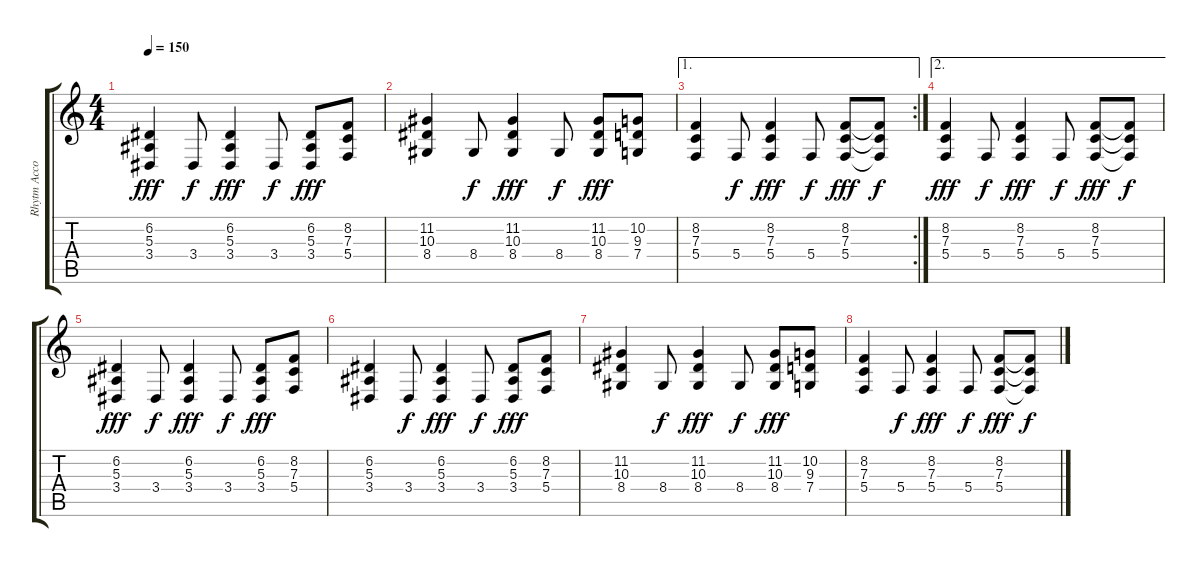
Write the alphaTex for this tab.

\track ("Rhytm Accordion" "Rhytm Acco") {instrument tangoaccordion}
\staff {score tabs}
\tuning (D4 A3 F3 C3 G2 C2) {hide}
\ts (4 4)
\tempo 150
\clef g2
\ks c
(6.2 5.3 3.4).4{dy fff} 3.4.8{dy f} (6.2 5.3 3.4).4{dy fff} 3.4.8{dy f} (6.2 5.3 3.4).8{dy fff} (8.2 7.3 5.4).8 |
(11.2 10.3 8.4).4 8.4.8{dy f} (11.2 10.3 8.4).4{dy fff} 8.4.8{dy f} (11.2 10.3 8.4).8{dy fff} (10.2 9.3 7.4).8 |
\ae 1
\rc 2
(8.2 7.3 5.4).4 5.4.8{dy f} (8.2 7.3 5.4).4{dy fff} 5.4.8{dy f} (8.2 7.3 5.4).8{dy fff} (8.2{t} 7.3{t} 5.4{t}).8{dy f} |
\ae 2
(8.2 7.3 5.4).4{dy fff} 5.4.8{dy f} (8.2 7.3 5.4).4{dy fff} 5.4.8{dy f} (8.2 7.3 5.4).8{dy fff} (8.2{t} 7.3{t} 5.4{t}).8{dy f} |
(6.2 5.3 3.4).4{dy fff volume 8 instrument accordion} 3.4.8{dy f} (6.2 5.3 3.4).4{dy fff} 3.4.8{dy f} (6.2 5.3 3.4).8{dy fff} (8.2 7.3 5.4).8 |
(6.2 5.3 3.4).4 3.4.8{dy f} (6.2 5.3 3.4).4{dy fff} 3.4.8{dy f} (6.2 5.3 3.4).8{dy fff} (8.2 7.3 5.4).8 |
(11.2 10.3 8.4).4 8.4.8{dy f} (11.2 10.3 8.4).4{dy fff} 8.4.8{dy f} (11.2 10.3 8.4).8{dy fff} (10.2 9.3 7.4).8 |
(8.2 7.3 5.4).4 5.4.8{dy f} (8.2 7.3 5.4).4{dy fff} 5.4.8{dy f} (8.2 7.3 5.4).8{dy fff} (8.2{t} 7.3{t} 5.4{t}).8{dy f}
